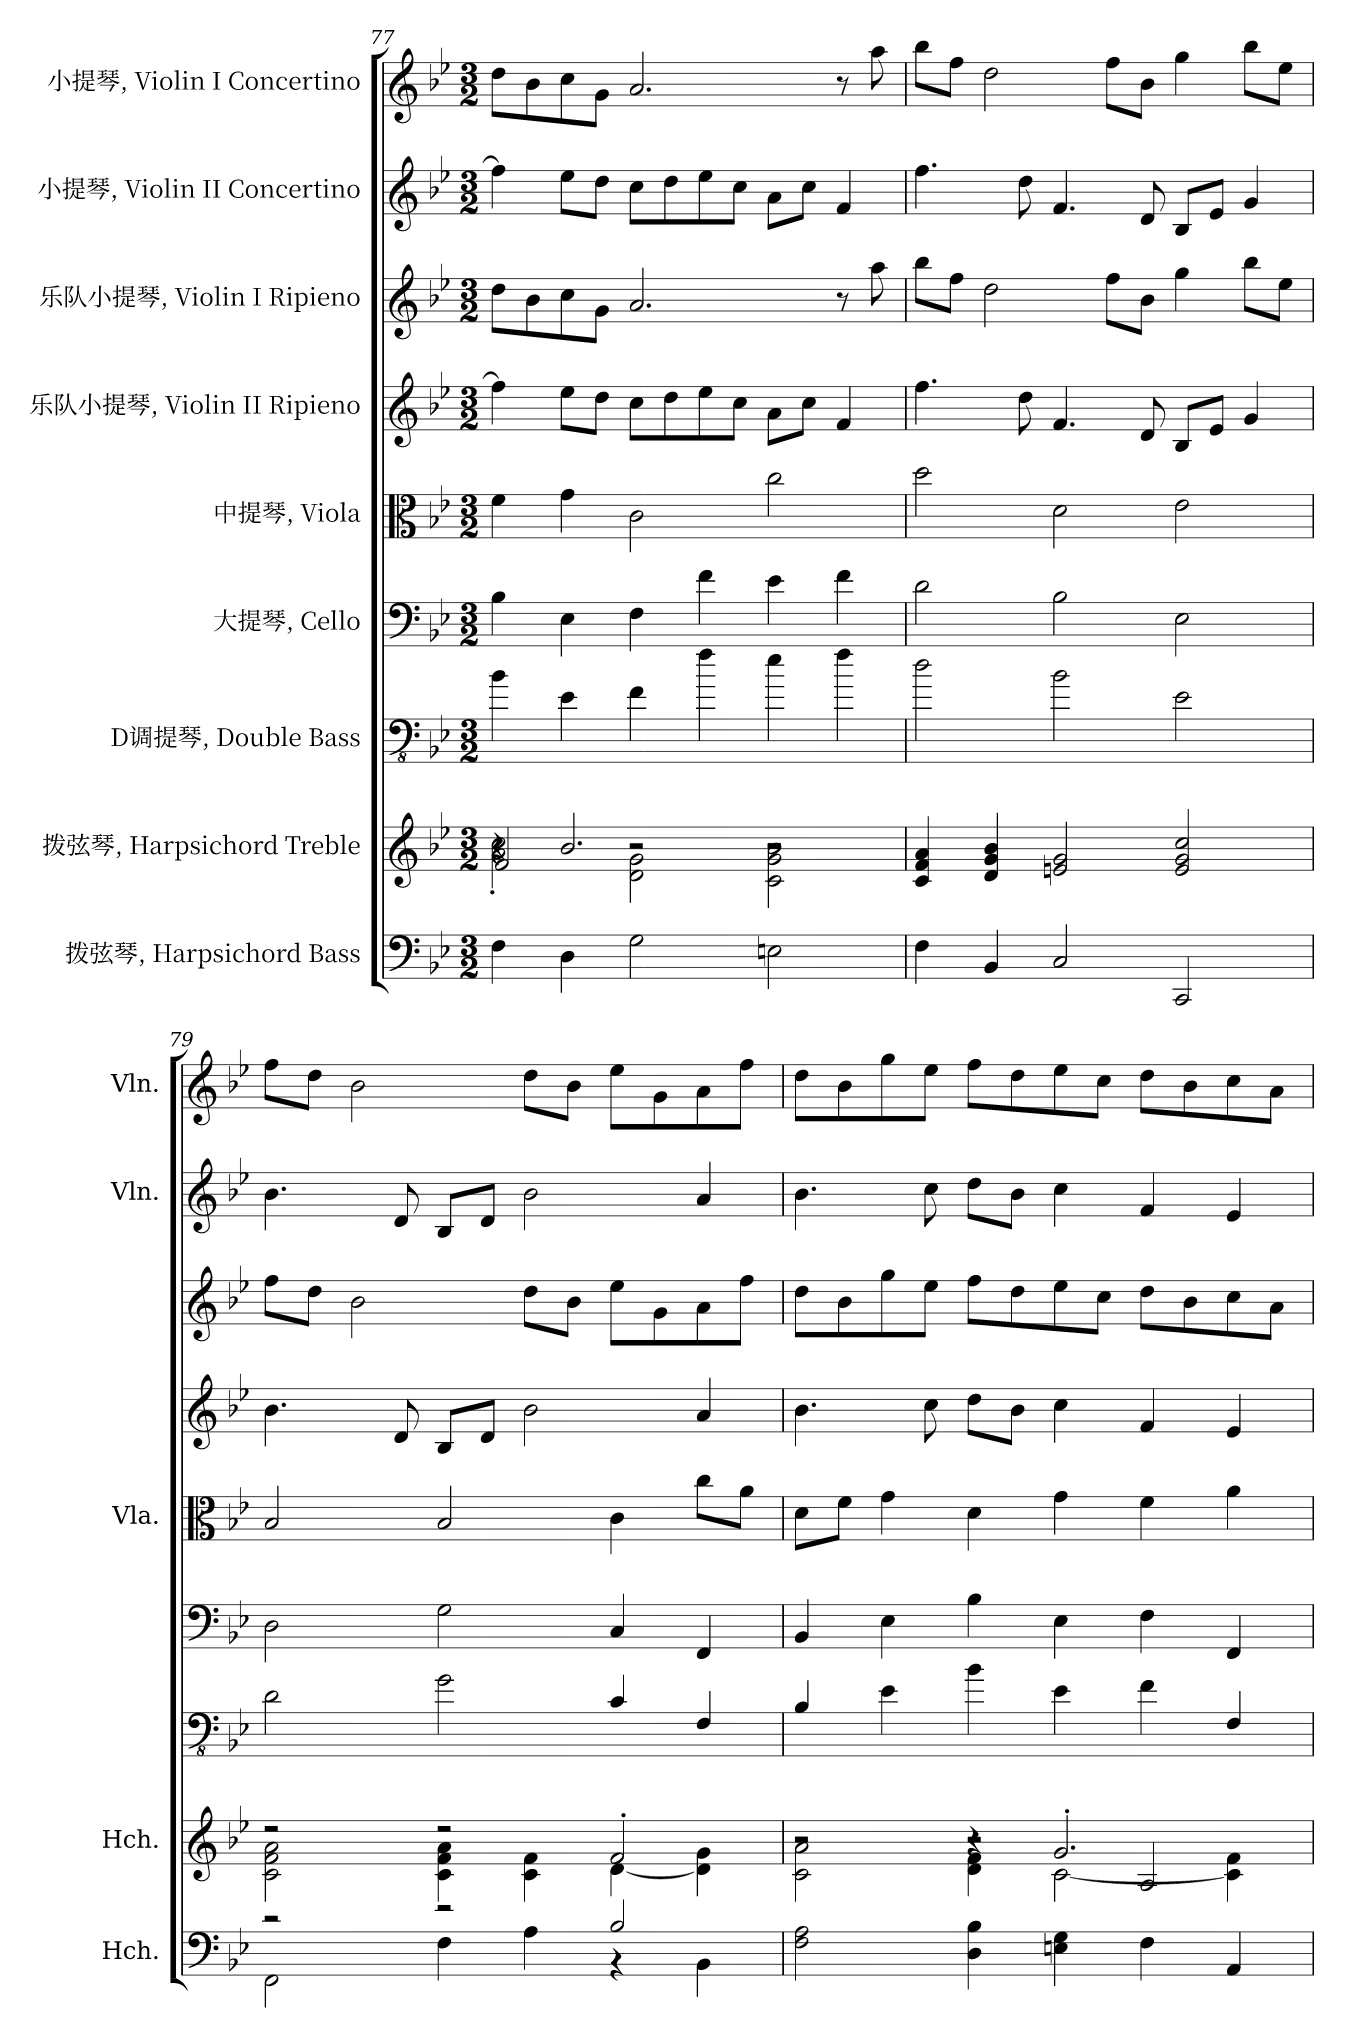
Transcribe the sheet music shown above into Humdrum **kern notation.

**kern	**kern	**kern	**kern	**kern	**kern	**kern	**kern	**kern
*part9	*part8	*part7	*part6	*part5	*part4	*part3	*part2	*part1
*staff9	*staff8	*staff7	*staff6	*staff5	*staff4	*staff3	*staff2	*staff1
*I"拨弦琴, Harpsichord Bass	*I"拨弦琴, Harpsichord Treble	*I"D调提琴, Double Bass	*I"大提琴, Cello	*I"中提琴, Viola	*I"乐队小提琴, Violin II Ripieno	*I"乐队小提琴, Violin  I Ripieno	*I"小提琴, Violin II Concertino	*I"小提琴, Violin  I Concertino
*I'Hch.	*I'Hch.	*	*	*I'Vla.	*	*	*I'Vln.	*I'Vln.
*clefF4	*clefG2	*clefFv4	*clefF4	*clefC3	*clefG2	*clefG2	*clefG2	*clefG2
*	*	*ITrd7c12	*	*	*	*	*	*
*k[b-e-]	*k[b-e-]	*k[b-e-]	*k[b-e-]	*k[b-e-]	*k[b-e-]	*k[b-e-]	*k[b-e-]	*k[b-e-]
*M3/2	*M3/2	*M3/2	*M3/2	*M3/2	*M3/2	*M3/2	*M3/2	*M3/2
=77	=77	=77	=77	=77	=77	=77	=77	=77
*	*^	*	*	*	*	*	*	*
*	*	*^	*	*	*	*	*	*	*
4F\	4r	2a\' 2cc\'	2f/	4BB-\	4B-\	4f\	4ff\]	8dd\L	4ff\]	8dd\L
.	.	.	.	.	.	.	.	8b-\	.	8b-\
4D\	2.b-/	.	.	4EE-\	4E-\	4g\	8ee-\L	8cc\	8ee-\L	8cc\
.	.	.	.	.	.	.	8dd\J	8g\J	8dd\J	8g\J
2G\	.	2d\ 2g\	2r	4FF\	4F\	2c\	8cc\L	2.a/	8cc\L	2.a/
.	.	.	.	.	.	.	8dd\	.	8dd\	.
.	.	.	.	4F\	4f\	.	8ee-\	.	8ee-\	.
.	.	.	.	.	.	.	8cc\J	.	8cc\J	.
2En\	2r	2c\ 2g\ 2b-\	2r	4E-\	4e-\	2cc\	8a\L	.	8a\L	.
.	.	.	.	.	.	.	8cc\J	.	8cc\J	.
.	.	.	.	4F\	4f\	.	4f/	8r	4f/	8r
.	.	.	.	.	.	.	.	8aa\	.	8aa\
*	*v	*v	*v	*	*	*	*	*	*	*
=78	=78	=78	=78	=78	=78	=78	=78	=78
4F\	4c/ 4f/ 4a/	2D\	2d\	2dd\	4.ff\	8bb-\L	4.ff\	8bb-\L
.	.	.	.	.	.	8ff\J	.	8ff\J
4BB-/	4d/ 4g/ 4b-/	.	.	.	.	2dd\	.	2dd\
.	.	.	.	.	8dd\	.	8dd\	.
2C/	2en/ 2g/	2BB-\	2B-\	2d\	4.f/	.	4.f/	.
.	.	.	.	.	.	8ff\L	.	8ff\L
.	.	.	.	.	8d/	8b-\J	8d/	8b-\J
2CC/	2e/ 2g/ 2cc/	2EE-\	2E-\	2e-\	8B-/L	4gg\	8B-/L	4gg\
.	.	.	.	.	8e-/J	.	8e-/J	.
.	.	.	.	.	4g/	8bb-\L	4g/	8bb-\L
.	.	.	.	.	.	8ee-\J	.	8ee-\J
!!LO:PB:g=z
=79	=79	=79	=79	=79	=79	=79	=79	=79
*^	*^	*	*	*	*	*	*	*
2r	2FF\	2r	2c\ 2f\ 2a\	2DD\	2D\	2B-/	4.b-\	8ff\L	4.b-\	8ff\L
.	.	.	.	.	.	.	.	8dd\J	.	8dd\J
.	.	.	.	.	.	.	.	2b-\	.	2b-\
.	.	.	.	.	.	.	8d/	.	8d/	.
2r	4F\	2r	4c\ 4f\ 4a\	2GG\	2G\	2B-/	8B-/L	.	8B-/L	.
.	.	.	.	.	.	.	8d/J	.	8d/J	.
.	4A\	.	4c\ 4f\	.	.	.	2b-\	8dd\L	2b-\	8dd\L
.	.	.	.	.	.	.	.	8b-\J	.	8b-\J
2B-/	4r	2f'/	[4d\	4CC/	4C/	4c\	.	8ee-\L	.	8ee-\L
.	.	.	.	.	.	.	.	8g\	.	8g\
.	4BB-\	.	4d\] 4g\	4FFF/	4FF/	8cc\L	4a/	8a\	4a/	8a\
.	.	.	.	.	.	8a\J	.	8ff\J	.	8ff\J
*v	*v	*	*	*	*	*	*	*	*	*
=80	=80	=80	=80	=80	=80	=80	=80	=80	=80
*	*	*^	*	*	*	*	*	*	*
2F\ 2A\	2r	2c\ 2a\	2r	4BBB-/	4BB-/	8d\L	4.b-\	8dd\L	4.b-\	8dd\L
.	.	.	.	.	.	8f\J	.	8b-\	.	8b-\
.	.	.	.	4EE-\	4E-\	4g\	.	8gg\	.	8gg\
.	.	.	.	.	.	.	8cc\	8ee-\J	8cc\	8ee-\J
4D\ 4B-\	4r	4d\ 4f\	2r	4BB-\	4B-\	4d\	8dd\L	8ff\L	8dd\L	8ff\L
.	.	.	.	.	.	.	8b-\J	8dd\	8b-\J	8dd\
4En\ 4G\	2.g'/	[2c\	.	4EE-\	4E-\	4g\	4cc\	8ee-\	4cc\	8ee-\
.	.	.	.	.	.	.	.	8cc\J	.	8cc\J
4F\	.	.	2A/	4FF\	4F\	4f\	4f/	8dd\L	4f/	8dd\L
.	.	.	.	.	.	.	.	8b-\	.	8b-\
4AA/	.	4c\] 4f\	.	4FFF/	4FF/	4a\	4e-/	8cc\	4e-/	8cc\
.	.	.	.	.	.	.	.	8a\J	.	8a\J
*	*v	*v	*v	*	*	*	*	*	*	*
=	=	=	=	=	=	=	=	=
*-	*-	*-	*-	*-	*-	*-	*-	*-
